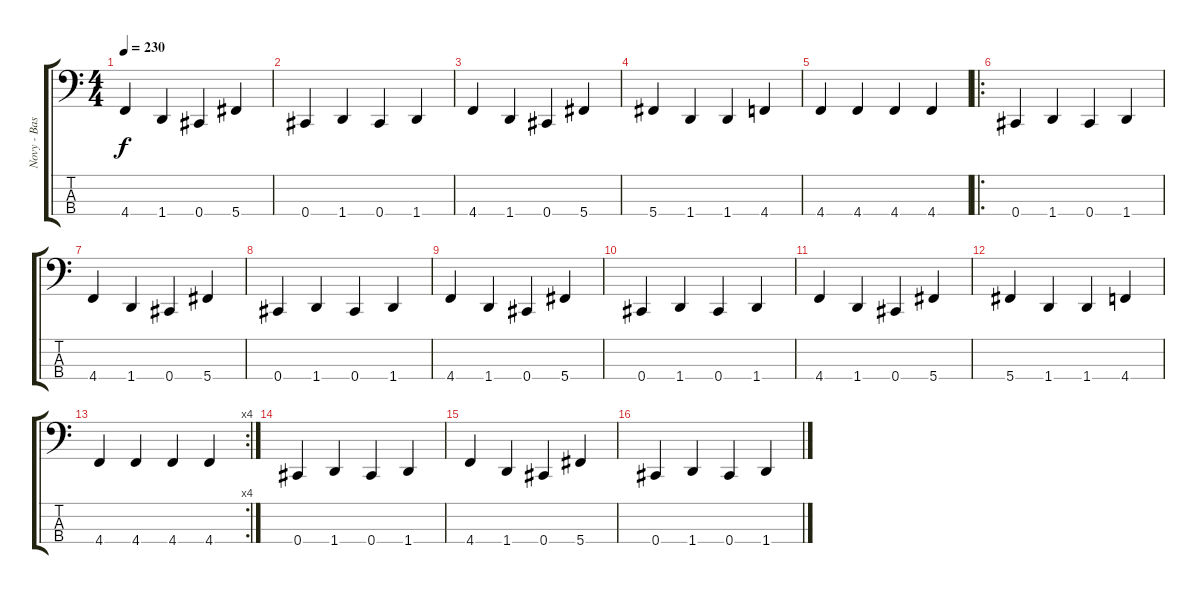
\track ("Novy - Bass" "Novy - Bas") {instrument electricbassfinger}
\staff {score tabs}
\tuning (E2 B1 Gb1 Db1) {hide}
\ts (4 4)
\tempo 230
\clef f4
\ks c
4.4.4{dy f} 1.4.4 0.4.4 5.4.4 |
0.4.4 1.4.4 0.4.4 1.4.4 |
4.4.4 1.4.4 0.4.4 5.4.4 |
5.4.4 1.4.4 1.4.4 4.4.4 |
4.4.4 4.4.4 4.4.4 4.4.4 |
\ro
0.4.4 1.4.4 0.4.4 1.4.4 |
4.4.4 1.4.4 0.4.4 5.4.4 |
0.4.4 1.4.4 0.4.4 1.4.4 |
4.4.4 1.4.4 0.4.4 5.4.4 |
0.4.4 1.4.4 0.4.4 1.4.4 |
4.4.4 1.4.4 0.4.4 5.4.4 |
5.4.4 1.4.4 1.4.4 4.4.4 |
\rc 4
4.4.4 4.4.4 4.4.4 4.4.4 |
0.4.4{volume 9} 1.4.4 0.4.4 1.4.4 |
4.4.4 1.4.4 0.4.4 5.4.4 |
0.4.4 1.4.4 0.4.4 1.4.4
